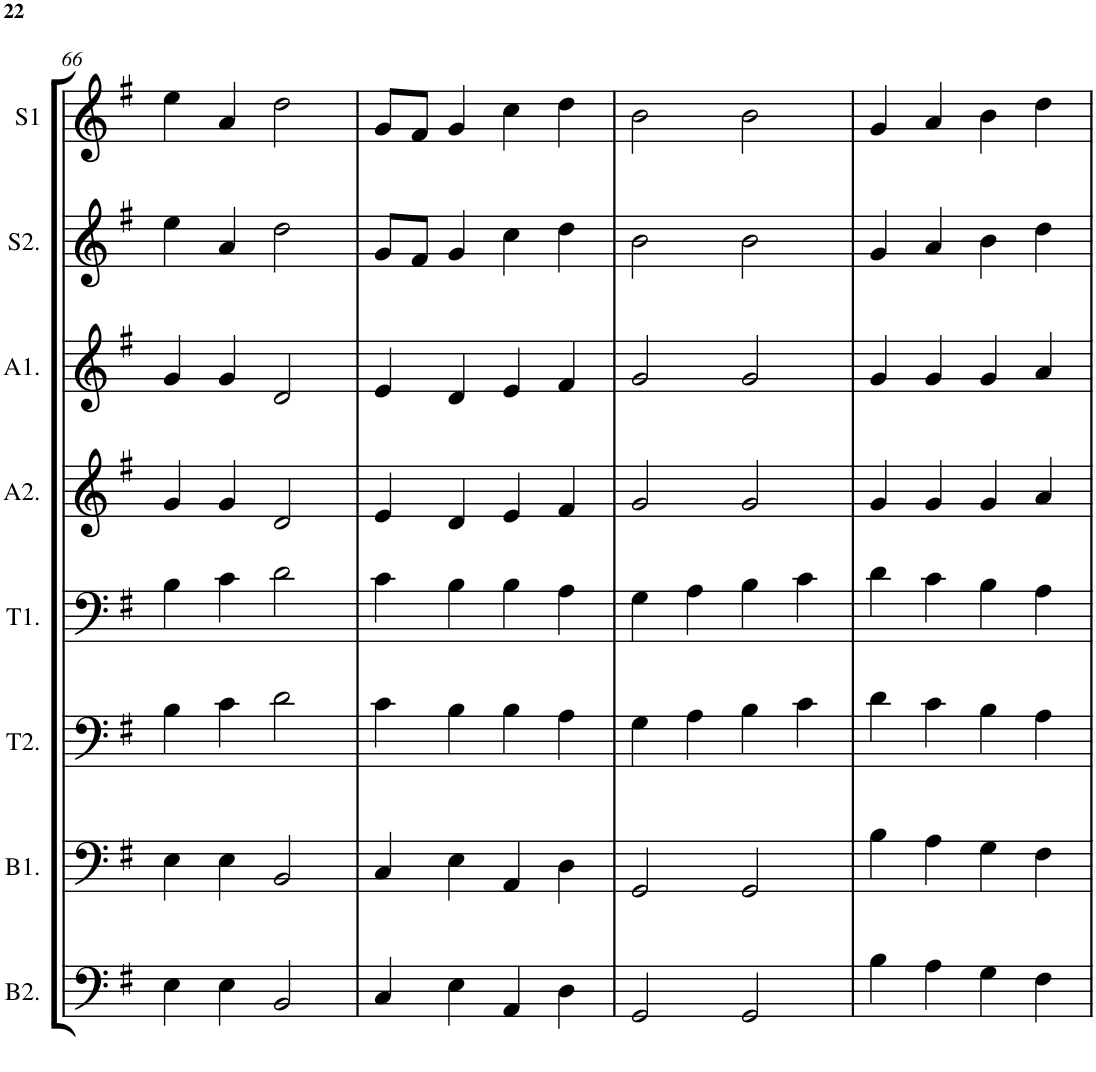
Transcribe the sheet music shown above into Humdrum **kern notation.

**kern	**kern	**kern	**kern	**kern	**kern	**kern	**kern
*part8	*part7	*part6	*part5	*part4	*part3	*part2	*part1
*staff8	*staff7	*staff6	*staff5	*staff4	*staff3	*staff2	*staff1
*I"Bass 2	*I"Bass 1	*I"Ten. 2	*I"Ten. 1	*I"Alto 2	*I"Alto 1	*I"Sop. 2	*I"Sop. 1
*I'B2.	*I'B1.	*I'T2.	*I'T1.	*I'A2.	*I'A1.	*I'S2.	*I'S1
!!LO:PB:g=z
*clefF4	*clefF4	*clefF4	*clefF4	*clefG2	*clefG2	*clefG2	*clefG2
*k[f#]	*k[f#]	*k[f#]	*k[f#]	*k[f#]	*k[f#]	*k[f#]	*k[f#]
*G:	*G:	*G:	*G:	*G:	*G:	*G:	*G:
*M4/4	*M4/4	*M4/4	*M4/4	*M4/4	*M4/4	*M4/4	*M4/4
=66	=66	=66	=66	=66	=66	=66	=66
4E\	4E\	4B\	4B\	4g/	4g/	4ee\	4ee\
4E\	4E\	4c\	4c\	4g/	4g/	4a/	4a/
2BB/	2BB/	2d\	2d\	2d/	2d/	2dd\	2dd\
=67	=67	=67	=67	=67	=67	=67	=67
4C/	4C/	4c\	4c\	4e/	4e/	8g/L	8g/L
.	.	.	.	.	.	8f#/J	8f#/J
4E\	4E\	4B\	4B\	4d/	4d/	4g/	4g/
4AA/	4AA/	4B\	4B\	4e/	4e/	4cc\	4cc\
4D\	4D\	4A\	4A\	4f#/	4f#/	4dd\	4dd\
=68	=68	=68	=68	=68	=68	=68	=68
2GG/	2GG/	4G\	4G\	2g/	2g/	2b\	2b\
.	.	4A\	4A\	.	.	.	.
2GG/	2GG/	4B\	4B\	2g/	2g/	2b\	2b\
.	.	4c\	4c\	.	.	.	.
=69	=69	=69	=69	=69	=69	=69	=69
4B\	4B\	4d\	4d\	4g/	4g/	4g/	4g/
4A\	4A\	4c\	4c\	4g/	4g/	4a/	4a/
4G\	4G\	4B\	4B\	4g/	4g/	4b\	4b\
4F#\	4F#\	4A\	4A\	4a/	4a/	4dd\	4dd\
=	=	=	=	=	=	=	=
*-	*-	*-	*-	*-	*-	*-	*-
